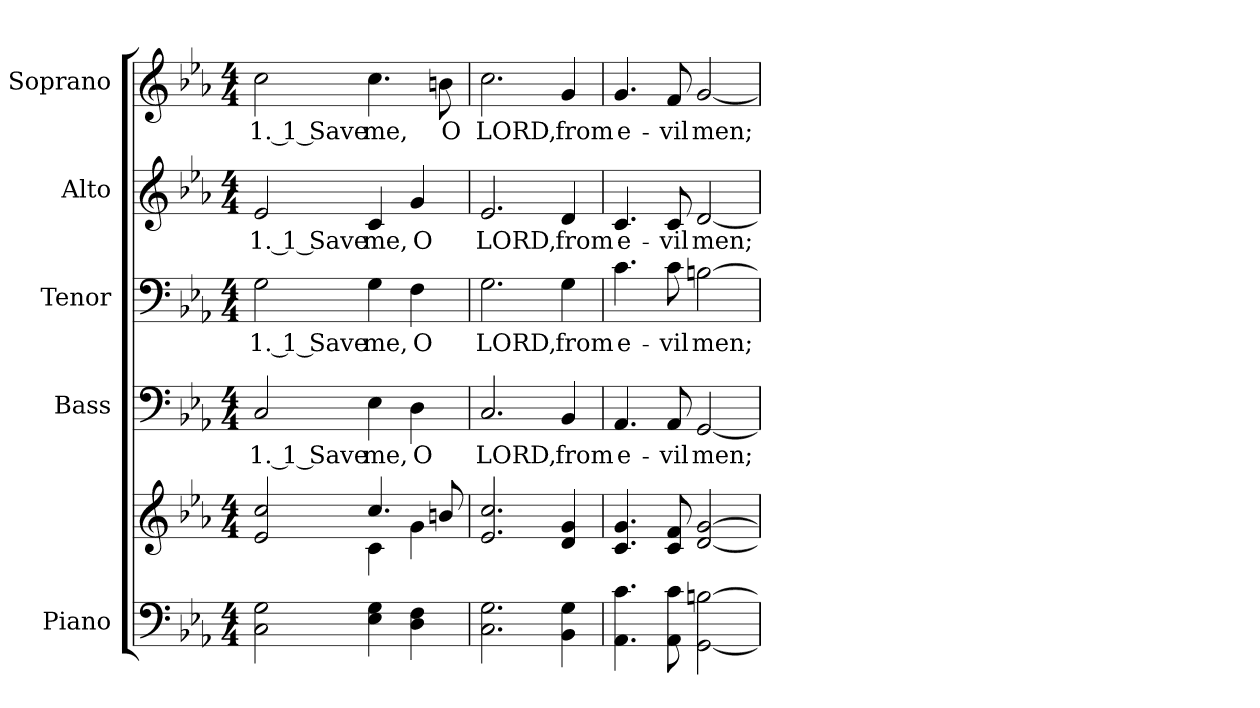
**kern	**kern	**kern	**text	**kern	**text	**kern	**text	**kern	**text
*part5	*part5	*part4	*part4	*part3	*part3	*part2	*part2	*part1	*part1
*staff6	*staff5	*staff4	*staff4	*staff3	*staff3	*staff2	*staff2	*staff1	*staff1
*I"Piano	*	*I"Bass	*	*I"Tenor	*	*I"Alto	*	*I"Soprano	*
*I'Pno.	*	*I'B.	*	*I'T.	*	*I'A.	*	*I'S.	*
!!LO:PB:g=z
*clefF4	*clefG2	*clefF4	*	*clefF4	*	*clefG2	*	*clefG2	*
*k[b-e-a-]	*k[b-e-a-]	*k[b-e-a-]	*	*k[b-e-a-]	*	*k[b-e-a-]	*	*k[b-e-a-]	*
*E-:	*E-:	*E-:	*	*E-:	*	*E-:	*	*E-:	*
*M4/4	*M4/4	*M4/4	*	*M4/4	*	*M4/4	*	*M4/4	*
*MM130	*MM130	*MM130	*	*MM130	*	*MM130	*	*MM130	*
=1	=1	=1	=1	=1	=1	=1	=1	=1	=1
*	*^	*	*	*	*	*	*	*	*
!	!	!	!	!LO:LY:b:color=#000000	!	!	!	!	!	!
!	!	!	!	!	!	!LO:LY:b:color=#000000	!	!	!	!
!	!	!	!	!	!	!	!	!LO:LY:b:color=#000000	!	!
!	!	!	!	!	!	!	!	!	!	!LO:LY:b:color=#000000
2Ci\ 2Gi	2e-i/ 2cci	2ryy	2Ci/	1. 1 Save	2Gi\	1. 1 Save	2e-i/	1. 1 Save	2cci\	1. 1 Save
!	!	!	!	!LO:LY:b:color=#000000	!	!	!	!	!	!
!	!	!	!	!	!	!LO:LY:b:color=#000000	!	!	!	!
!	!	!	!	!	!	!	!	!LO:LY:b:color=#000000	!	!
!	!	!	!	!	!	!	!	!	!	!LO:LY:b:color=#000000
4E-i\ 4Gi	4.cci/	4ci\	4E-i\	me,	4Gi\	me,	4ci/	me,	4.cci\	me,
!	!	!	!	!LO:LY:b:color=#000000	!	!	!	!	!	!
!	!	!	!	!	!	!LO:LY:b:color=#000000	!	!	!	!
!	!	!	!	!	!	!	!	!LO:LY:b:color=#000000	!	!
4Di\ 4Fi	.	4gi\	4Di\	O	4Fi\	O	4gi/	O	.	.
!	!	!	!	!	!	!	!	!	!	!LO:LY:b:color=#000000
.	8bni/	.	.	.	.	.	.	.	8bni\	O
*	*v	*v	*	*	*	*	*	*	*	*
=2	=2	=2	=2	=2	=2	=2	=2	=2	=2
!	!	!	!LO:LY:b:color=#000000	!	!	!	!	!	!
!	!	!	!	!	!LO:LY:b:color=#000000	!	!	!	!
!	!	!	!	!	!	!	!LO:LY:b:color=#000000	!	!
!	!	!	!	!	!	!	!	!	!LO:LY:b:color=#000000
2.Ci\ 2.Gi	2.e-i/ 2.cci	2.Ci/	LORD,	2.Gi\	LORD,	2.e-i/	LORD,	2.cci\	LORD,
!	!	!	!LO:LY:b:color=#000000	!	!	!	!	!	!
!	!	!	!	!	!LO:LY:b:color=#000000	!	!	!	!
!	!	!	!	!	!	!	!LO:LY:b:color=#000000	!	!
!	!	!	!	!	!	!	!	!	!LO:LY:b:color=#000000
4BB-i\ 4Gi	4di/ 4gi	4BB-i/	from	4Gi\	from	4di/	from	4gi/	from
=3	=3	=3	=3	=3	=3	=3	=3	=3	=3
!	!	!	!LO:LY:b:color=#000000	!	!	!	!	!	!
!	!	!	!	!	!LO:LY:b:color=#000000	!	!	!	!
!	!	!	!	!	!	!	!LO:LY:b:color=#000000	!	!
!	!	!	!	!	!	!	!	!	!LO:LY:b:color=#000000
4.AA-i\ 4.ci	4.ci/ 4.gi	4.AA-i/	e-	4.ci\	e-	4.ci/	e-	4.gi/	e-
!	!	!	!LO:LY:b:color=#000000	!	!	!	!	!	!
!	!	!	!	!	!LO:LY:b:color=#000000	!	!	!	!
!	!	!	!	!	!	!	!LO:LY:b:color=#000000	!	!
!	!	!	!	!	!	!	!	!	!LO:LY:b:color=#000000
8AA-i\ 8ci	8ci/ 8fi	8AA-i/	-vil	8ci\	-vil	8ci/	-vil	8fi/	-vil
!	!	!	!LO:LY:b:color=#000000	!	!	!	!	!	!
!	!	!	!	!	!LO:LY:b:color=#000000	!	!	!	!
!	!	!	!	!	!	!	!LO:LY:b:color=#000000	!	!
!	!	!	!	!	!	!	!	!	!LO:LY:b:color=#000000
[<2GGi\ [>2Bni	[<2di/ [>2gi	[<2GGi/	men;	[>2Bni\	men;	[<2di/	men;	[<2gi/	men;
=	=	=	=	=	=	=	=	=	=
*-	*-	*-	*-	*-	*-	*-	*-	*-	*-
